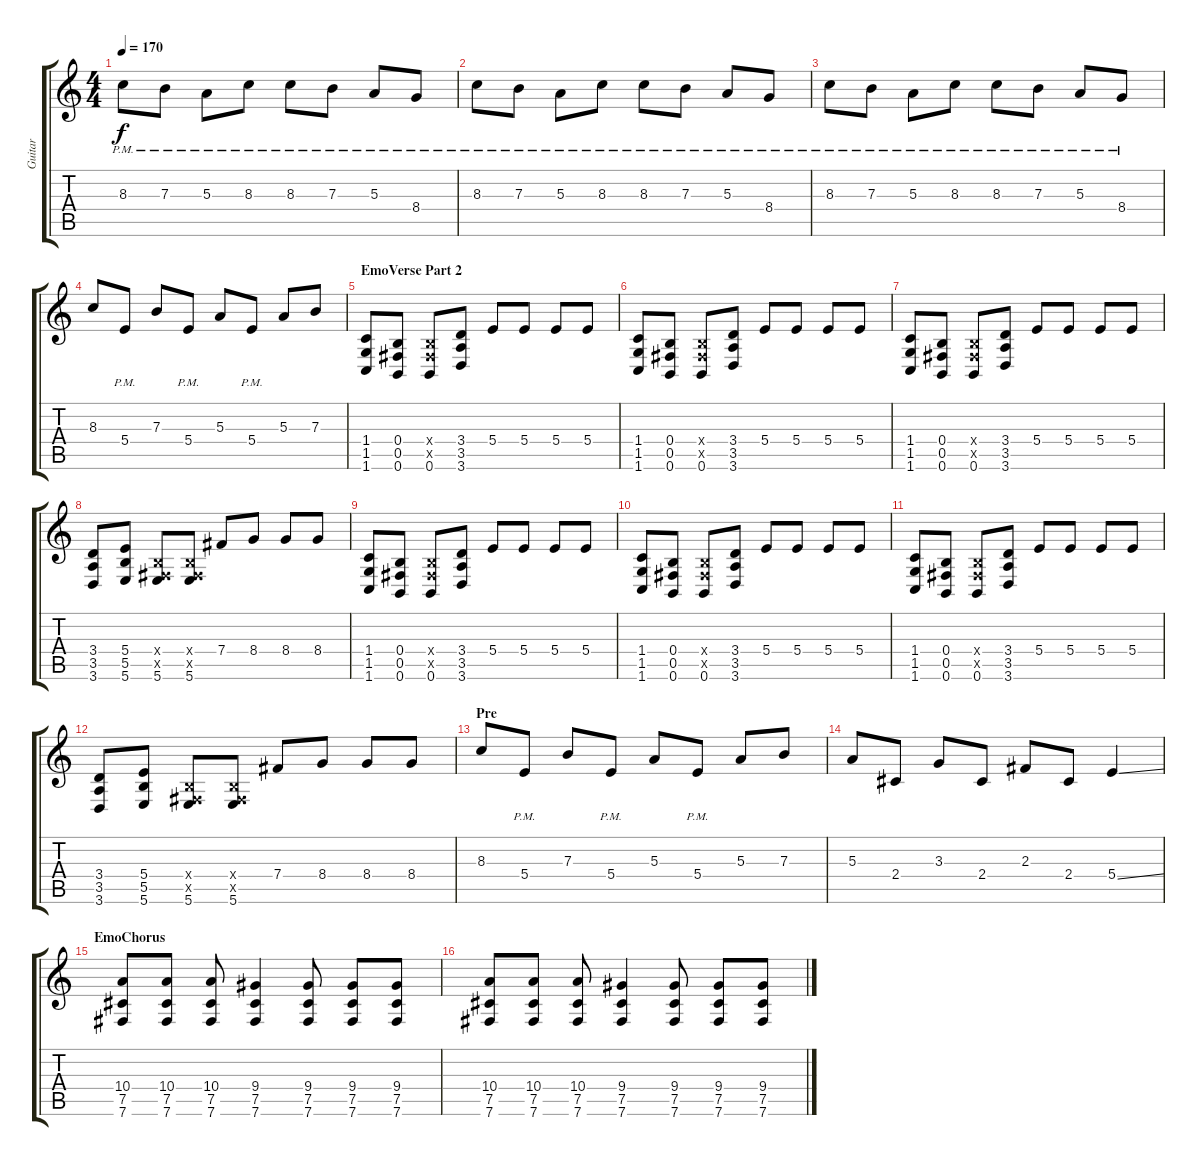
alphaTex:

\track ("Guitar" "Guitar") {instrument distortionguitar}
\staff {score tabs}
\tuning (Db4 Ab3 E3 B2 Gb2 B1) {hide}
\ts (4 4)
\tempo 170
\clef g2
\ks c
8.3{pm}.8{dy f} 7.3{pm}.8 5.3{pm}.8 8.3{pm}.8 8.3{pm}.8 7.3{pm}.8 5.3{pm}.8 8.4{pm}.8 |
8.3{pm}.8 7.3{pm}.8 5.3{pm}.8 8.3{pm}.8 8.3{pm}.8 7.3{pm}.8 5.3{pm}.8 8.4{pm}.8 |
8.3{pm}.8 7.3{pm}.8 5.3{pm}.8 8.3{pm}.8 8.3{pm}.8 7.3{pm}.8 5.3{pm}.8 8.4{pm}.8 |
8.3.8 5.4{pm}.8 7.3.8 5.4{pm}.8 5.3.8 5.4{pm}.8 5.3.8 7.3.8 |
\section ("" "EmoVerse Part 2")
(1.4 1.5 1.6).8 (0.4 0.5 0.6).8 (0.4{x} 0.5{x} 0.6).8 (3.4 3.5 3.6).8 5.4.8 5.4.8 5.4.8 5.4.8 |
(1.4 1.5 1.6).8 (0.4 0.5 0.6).8 (0.4{x} 0.5{x} 0.6).8 (3.4 3.5 3.6).8 5.4.8 5.4.8 5.4.8 5.4.8 |
(1.4 1.5 1.6).8 (0.4 0.5 0.6).8 (0.4{x} 0.5{x} 0.6).8 (3.4 3.5 3.6).8 5.4.8 5.4.8 5.4.8 5.4.8 |
(3.4 3.5 3.6).8 (5.4 5.5 5.6).8 (0.4{x} 0.5{x} 5.6).8 (0.4{x} 0.5{x} 5.6).8 7.4.8 8.4.8 8.4.8 8.4.8 |
(1.4 1.5 1.6).8 (0.4 0.5 0.6).8 (0.4{x} 0.5{x} 0.6).8 (3.4 3.5 3.6).8 5.4.8 5.4.8 5.4.8 5.4.8 |
(1.4 1.5 1.6).8 (0.4 0.5 0.6).8 (0.4{x} 0.5{x} 0.6).8 (3.4 3.5 3.6).8 5.4.8 5.4.8 5.4.8 5.4.8 |
(1.4 1.5 1.6).8 (0.4 0.5 0.6).8 (0.4{x} 0.5{x} 0.6).8 (3.4 3.5 3.6).8 5.4.8 5.4.8 5.4.8 5.4.8 |
(3.4 3.5 3.6).8 (5.4 5.5 5.6).8 (0.4{x} 0.5{x} 5.6).8 (0.4{x} 0.5{x} 5.6).8 7.4.8 8.4.8 8.4.8 8.4.8 |
\section ("" "Pre")
8.3.8 5.4{pm}.8 7.3.8 5.4{pm}.8 5.3.8 5.4{pm}.8 5.3.8 7.3.8 |
5.3.8 2.4.8 3.3.8 2.4.8 2.3.8 2.4.8 5.4{ss}.4 |
\section ("" "EmoChorus")
(10.4 7.5 7.6).8 (10.4 7.5 7.6).8 (10.4 7.5 7.6).8 (9.4 7.5 7.6).4 (9.4 7.5 7.6).8 (9.4 7.5 7.6).8 (9.4 7.5 7.6).8 |
(10.4 7.5 7.6).8 (10.4 7.5 7.6).8 (10.4 7.5 7.6).8 (9.4 7.5 7.6).4 (9.4 7.5 7.6).8 (9.4 7.5 7.6).8 (9.4 7.5 7.6).8
